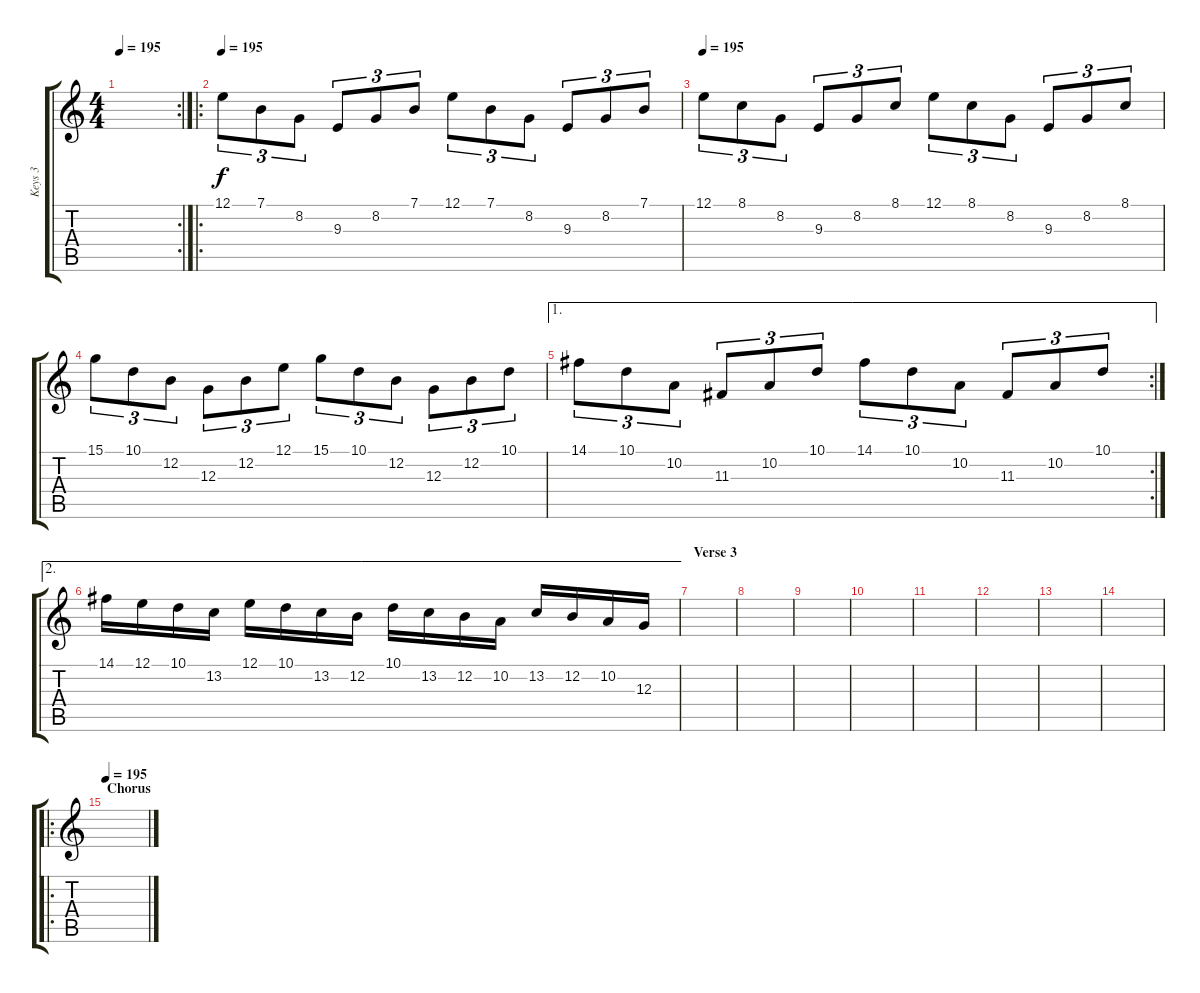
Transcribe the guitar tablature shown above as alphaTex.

\track ("Keys 3" "Keys 3") {instrument acousticgrandpiano}
\staff {score tabs}
\tuning (E4 B3 G3 D3 A2 E2) {hide}
\rc 2
\ts (4 4)
\tempo 195
\clef g2
\ks c
|
\ro
\tempo 195
12.1.8{tu (3 2) volume 16} 7.1.8{tu (3 2)} 8.2.8{tu (3 2)} 9.3.8{tu (3 2)} 8.2.8{tu (3 2)} 7.1.8{tu (3 2)} 12.1.8{tu (3 2)} 7.1.8{tu (3 2)} 8.2.8{tu (3 2)} 9.3.8{tu (3 2)} 8.2.8{tu (3 2)} 7.1.8{tu (3 2)} |
\tempo 195
12.1.8{tu (3 2)} 8.1.8{tu (3 2)} 8.2.8{tu (3 2)} 9.3.8{tu (3 2)} 8.2.8{tu (3 2)} 8.1.8{tu (3 2)} 12.1.8{tu (3 2)} 8.1.8{tu (3 2)} 8.2.8{tu (3 2)} 9.3.8{tu (3 2)} 8.2.8{tu (3 2)} 8.1.8{tu (3 2)} |
15.1.8{tu (3 2)} 10.1.8{tu (3 2)} 12.2.8{tu (3 2)} 12.3.8{tu (3 2)} 12.2.8{tu (3 2)} 12.1.8{tu (3 2)} 15.1.8{tu (3 2)} 10.1.8{tu (3 2)} 12.2.8{tu (3 2)} 12.3.8{tu (3 2)} 12.2.8{tu (3 2)} 10.1.8{tu (3 2)} |
\ae 1
\rc 2
14.1.8{tu (3 2)} 10.1.8{tu (3 2)} 10.2.8{tu (3 2)} 11.3.8{tu (3 2)} 10.2.8{tu (3 2)} 10.1.8{tu (3 2)} 14.1.8{tu (3 2)} 10.1.8{tu (3 2)} 10.2.8{tu (3 2)} 11.3.8{tu (3 2)} 10.2.8{tu (3 2)} 10.1.8{tu (3 2)} |
\ae 2
14.1.16 12.1.16 10.1.16 13.2.16 12.1.16 10.1.16 13.2.16 12.2.16 10.1.16 13.2.16 12.2.16 10.2.16 13.2.16 12.2.16 10.2.16 12.3.16 |
\section ("" "Verse 3")
|
|
|
|
|
|
|
|
\ro
\section ("" "Chorus")
\tempo 195
